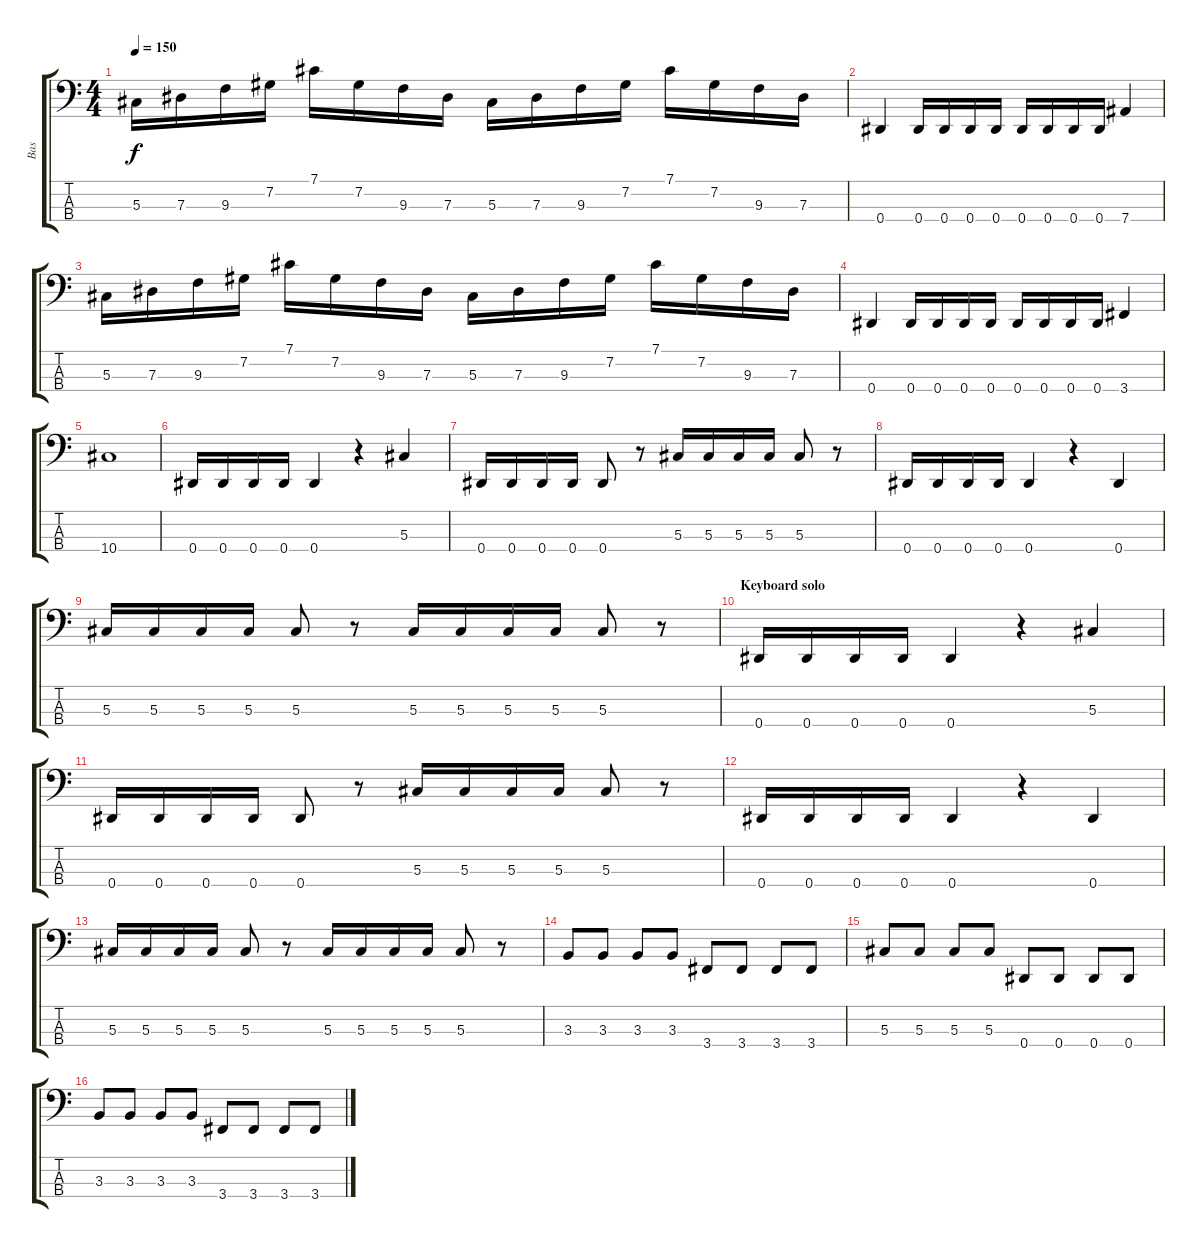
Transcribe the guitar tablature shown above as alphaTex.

\track ("Bas" "Bas") {instrument electricbassfinger}
\staff {score tabs}
\tuning (Gb2 Db2 Ab1 Eb1) {hide}
\ts (4 4)
\tempo 150
\clef f4
\ks c
5.3.16{dy f} 7.3.16 9.3.16 7.2.16 7.1.16 7.2.16 9.3.16 7.3.16 5.3.16 7.3.16 9.3.16 7.2.16 7.1.16 7.2.16 9.3.16 7.3.16 |
0.4.4 0.4.16 0.4.16 0.4.16 0.4.16 0.4.16 0.4.16 0.4.16 0.4.16 7.4.4 |
5.3.16 7.3.16 9.3.16 7.2.16 7.1.16 7.2.16 9.3.16 7.3.16 5.3.16 7.3.16 9.3.16 7.2.16 7.1.16 7.2.16 9.3.16 7.3.16 |
0.4.4 0.4.16 0.4.16 0.4.16 0.4.16 0.4.16 0.4.16 0.4.16 0.4.16 3.4.4 |
10.4.1 |
0.4.16 0.4.16 0.4.16 0.4.16 0.4.4 r.4 5.3.4 |
0.4.16 0.4.16 0.4.16 0.4.16 0.4.8 r.8 5.3.16 5.3.16 5.3.16 5.3.16 5.3.8 r.8 |
0.4.16 0.4.16 0.4.16 0.4.16 0.4.4 r.4 0.4.4 |
5.3.16 5.3.16 5.3.16 5.3.16 5.3.8 r.8 5.3.16 5.3.16 5.3.16 5.3.16 5.3.8 r.8 |
\section ("" "Keyboard solo")
0.4.16 0.4.16 0.4.16 0.4.16 0.4.4 r.4 5.3.4 |
0.4.16 0.4.16 0.4.16 0.4.16 0.4.8 r.8 5.3.16 5.3.16 5.3.16 5.3.16 5.3.8 r.8 |
0.4.16 0.4.16 0.4.16 0.4.16 0.4.4 r.4 0.4.4 |
5.3.16 5.3.16 5.3.16 5.3.16 5.3.8 r.8 5.3.16 5.3.16 5.3.16 5.3.16 5.3.8 r.8 |
3.3.8 3.3.8 3.3.8 3.3.8 3.4.8 3.4.8 3.4.8 3.4.8 |
5.3.8 5.3.8 5.3.8 5.3.8 0.4.8 0.4.8 0.4.8 0.4.8 |
3.3.8 3.3.8 3.3.8 3.3.8 3.4.8 3.4.8 3.4.8 3.4.8
